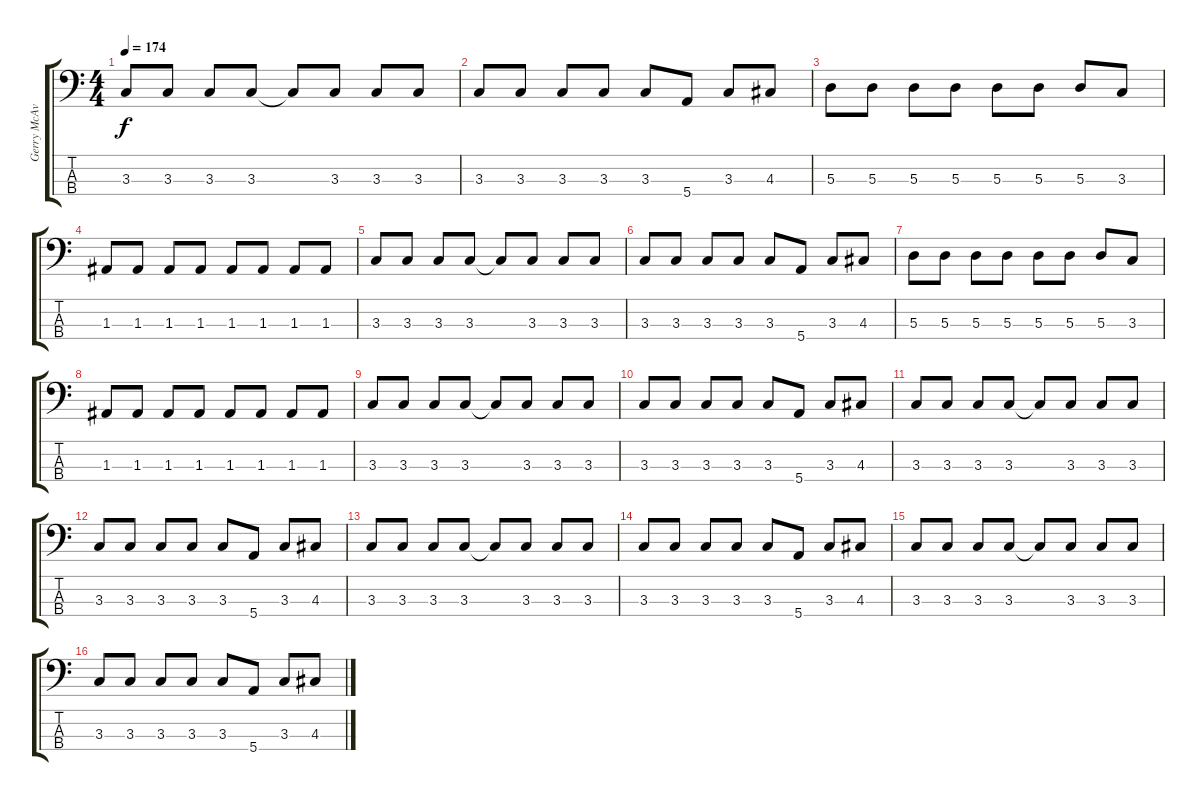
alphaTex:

\track ("Gerry McAvoy" "Gerry McAv") {instrument electricbasspick}
\staff {score tabs}
\tuning (G2 D2 A1 E1) {hide}
\ts (4 4)
\tempo 174
\clef f4
\ks c
3.3.8{dy f} 3.3.8 3.3.8 3.3.8 3.3{t}.8 3.3.8 3.3.8 3.3.8 |
3.3.8 3.3.8 3.3.8 3.3.8 3.3.8 5.4.8 3.3.8 4.3.8 |
5.3.8 5.3.8 5.3.8 5.3.8 5.3.8 5.3.8 5.3.8 3.3.8 |
1.3.8 1.3.8 1.3.8 1.3.8 1.3.8 1.3.8 1.3.8 1.3.8 |
3.3.8 3.3.8 3.3.8 3.3.8 3.3{t}.8 3.3.8 3.3.8 3.3.8 |
3.3.8 3.3.8 3.3.8 3.3.8 3.3.8 5.4.8 3.3.8 4.3.8 |
5.3.8 5.3.8 5.3.8 5.3.8 5.3.8 5.3.8 5.3.8 3.3.8 |
1.3.8 1.3.8 1.3.8 1.3.8 1.3.8 1.3.8 1.3.8 1.3.8 |
3.3.8 3.3.8 3.3.8 3.3.8 3.3{t}.8 3.3.8 3.3.8 3.3.8 |
3.3.8 3.3.8 3.3.8 3.3.8 3.3.8 5.4.8 3.3.8 4.3.8 |
3.3.8 3.3.8 3.3.8 3.3.8 3.3{t}.8 3.3.8 3.3.8 3.3.8 |
3.3.8 3.3.8 3.3.8 3.3.8 3.3.8 5.4.8 3.3.8 4.3.8 |
3.3.8 3.3.8 3.3.8 3.3.8 3.3{t}.8 3.3.8 3.3.8 3.3.8 |
3.3.8 3.3.8 3.3.8 3.3.8 3.3.8 5.4.8 3.3.8 4.3.8 |
3.3.8 3.3.8 3.3.8 3.3.8 3.3{t}.8 3.3.8 3.3.8 3.3.8 |
3.3.8 3.3.8 3.3.8 3.3.8 3.3.8 5.4.8 3.3.8 4.3.8
